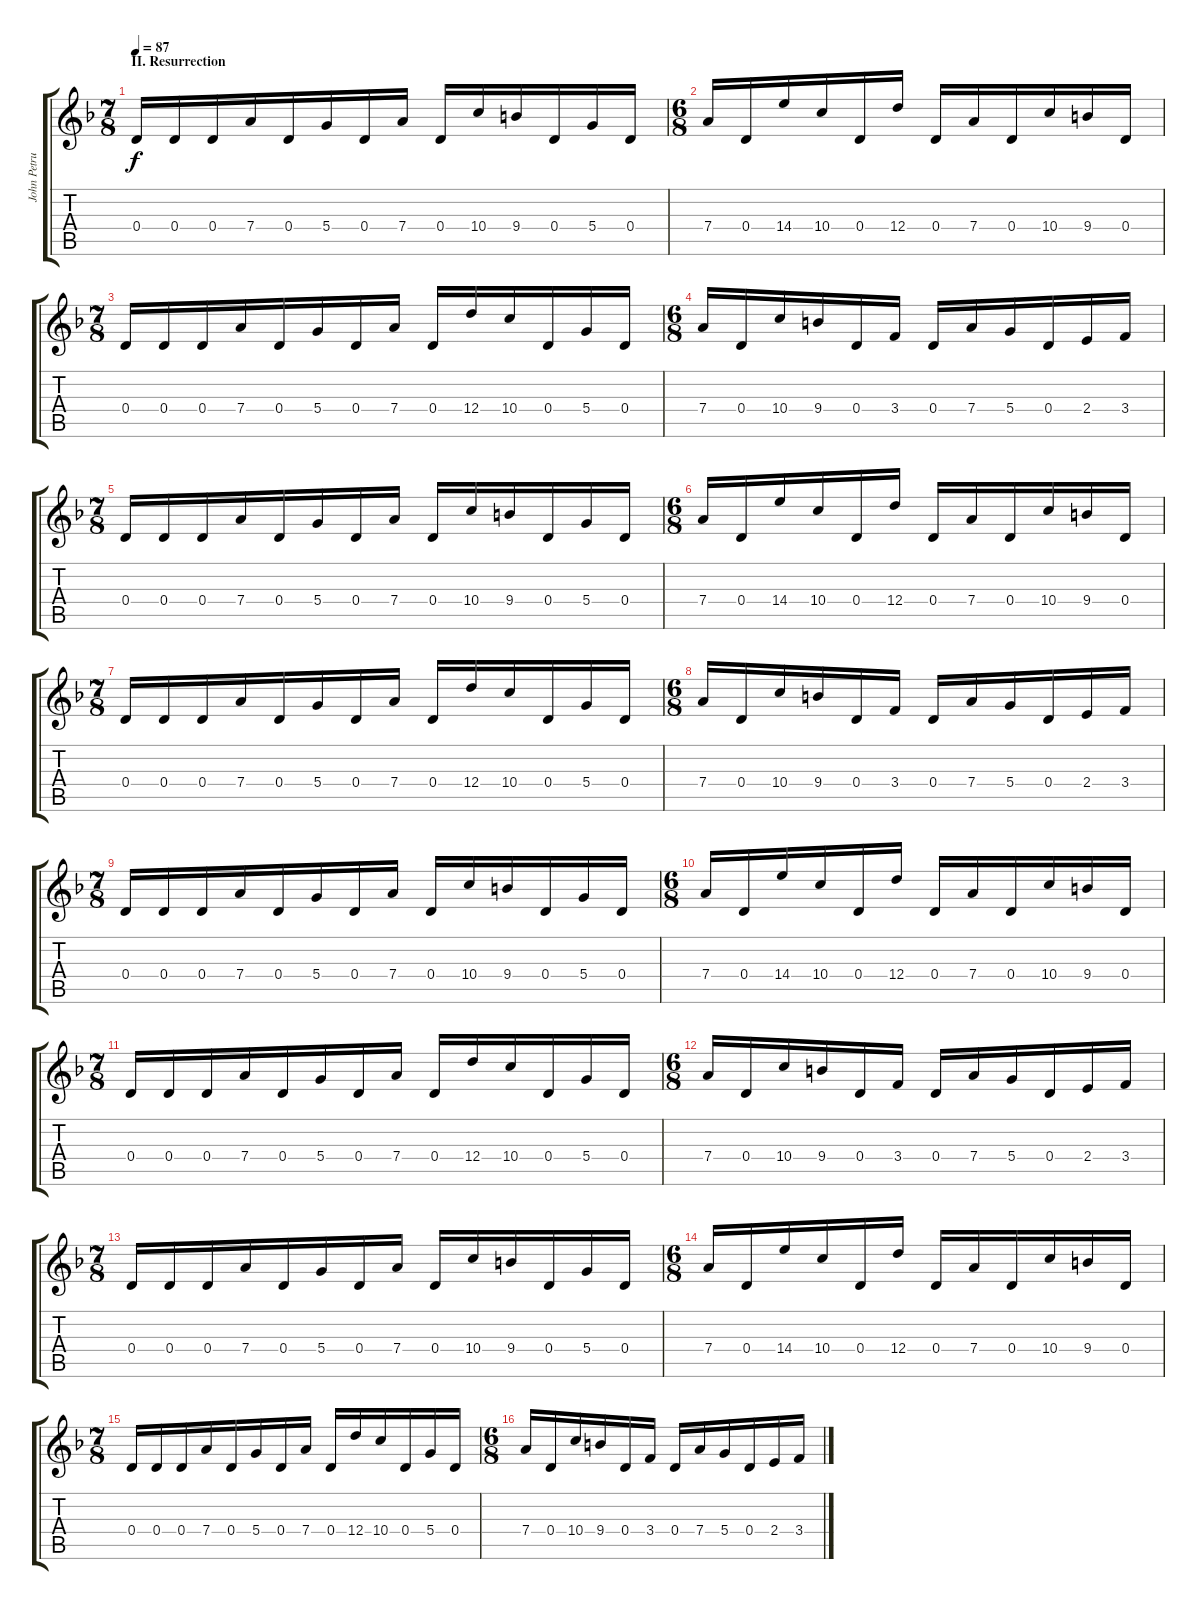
\track ("John Petrucci - Guitar" "John Petru") {instrument distortionguitar}
\staff {score tabs}
\tuning (E4 B3 G3 D3 A2 E2) {hide}
\ts (7 8)
\section ("" "II. Resurrection")
\tempo 87
\clef g2
\ks dminor
0.4.16{dy f volume 13 instrument electricguitarmuted} 0.4.16 0.4.16 7.4.16 0.4.16 5.4.16 0.4.16 7.4.16 0.4.16 10.4.16 9.4.16 0.4.16 5.4.16 0.4.16 |
\ts (6 8)
7.4.16 0.4.16 14.4.16 10.4.16 0.4.16 12.4.16 0.4.16 7.4.16 0.4.16 10.4.16 9.4.16 0.4.16 |
\ts (7 8)
0.4.16 0.4.16 0.4.16 7.4.16 0.4.16 5.4.16 0.4.16 7.4.16 0.4.16 12.4.16 10.4.16 0.4.16 5.4.16 0.4.16 |
\ts (6 8)
7.4.16 0.4.16 10.4.16 9.4.16 0.4.16 3.4.16 0.4.16 7.4.16 5.4.16 0.4.16 2.4.16 3.4.16 |
\ts (7 8)
0.4.16 0.4.16 0.4.16 7.4.16 0.4.16 5.4.16 0.4.16 7.4.16 0.4.16 10.4.16 9.4.16 0.4.16 5.4.16 0.4.16 |
\ts (6 8)
7.4.16 0.4.16 14.4.16 10.4.16 0.4.16 12.4.16 0.4.16 7.4.16 0.4.16 10.4.16 9.4.16 0.4.16 |
\ts (7 8)
0.4.16 0.4.16 0.4.16 7.4.16 0.4.16 5.4.16 0.4.16 7.4.16 0.4.16 12.4.16 10.4.16 0.4.16 5.4.16 0.4.16 |
\ts (6 8)
7.4.16 0.4.16 10.4.16 9.4.16 0.4.16 3.4.16 0.4.16 7.4.16 5.4.16 0.4.16 2.4.16 3.4.16 |
\ts (7 8)
0.4.16 0.4.16 0.4.16 7.4.16 0.4.16 5.4.16 0.4.16 7.4.16 0.4.16 10.4.16 9.4.16 0.4.16 5.4.16 0.4.16 |
\ts (6 8)
7.4.16 0.4.16 14.4.16 10.4.16 0.4.16 12.4.16 0.4.16 7.4.16 0.4.16 10.4.16 9.4.16 0.4.16 |
\ts (7 8)
0.4.16 0.4.16 0.4.16 7.4.16 0.4.16 5.4.16 0.4.16 7.4.16 0.4.16 12.4.16 10.4.16 0.4.16 5.4.16 0.4.16 |
\ts (6 8)
7.4.16 0.4.16 10.4.16 9.4.16 0.4.16 3.4.16 0.4.16 7.4.16 5.4.16 0.4.16 2.4.16 3.4.16 |
\ts (7 8)
0.4.16 0.4.16 0.4.16 7.4.16 0.4.16 5.4.16 0.4.16 7.4.16 0.4.16 10.4.16 9.4.16 0.4.16 5.4.16 0.4.16 |
\ts (6 8)
7.4.16 0.4.16 14.4.16 10.4.16 0.4.16 12.4.16 0.4.16 7.4.16 0.4.16 10.4.16 9.4.16 0.4.16 |
\ts (7 8)
0.4.16 0.4.16 0.4.16 7.4.16 0.4.16 5.4.16 0.4.16 7.4.16 0.4.16 12.4.16 10.4.16 0.4.16 5.4.16 0.4.16 |
\ts (6 8)
7.4.16 0.4.16 10.4.16 9.4.16 0.4.16 3.4.16 0.4.16 7.4.16 5.4.16 0.4.16 2.4.16 3.4.16
